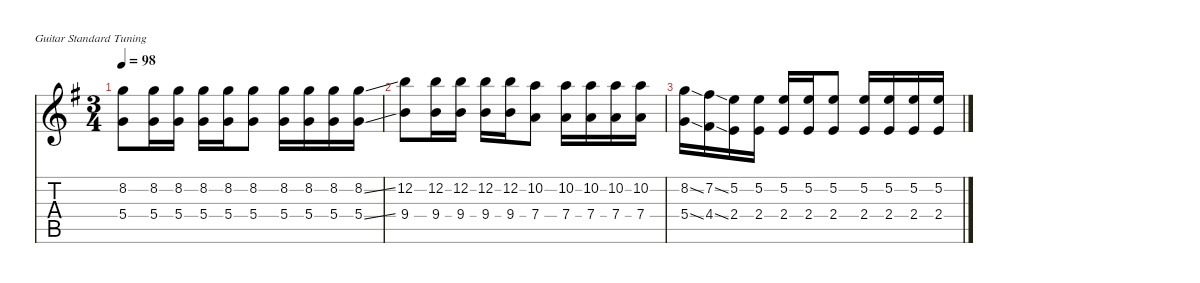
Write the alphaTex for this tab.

\defaultSystemsLayout 4
\hideDynamics
\bracketExtendMode nobrackets
\singleTrackTrackNamePolicy hidden
\multiTrackTrackNamePolicy hidden
\firstSystemTrackNameMode fullname
\otherSystemsTrackNameOrientation horizontal
\track ("Guitar 1" "dist.guit.") {mute instrument distortionguitar}
\staff {score tabs}
\tuning (E4 B3 G3 D3 A2 E2)
\ts (3 4)
\tempo 98
\clef g2
\ks eminor
(8.2{acc forcenatural} 5.4{acc forcenatural}).8{dy f beam Down} (8.2{acc forcenatural} 5.4{acc forcenatural}).16{beam Down} (8.2{acc forcenatural} 5.4{acc forcenatural}).16{beam Down} (8.2{acc forcenatural} 5.4{acc forcenatural}).16{beam Down} (8.2{acc forcenatural} 5.4{acc forcenatural}).16{beam Down} (8.2{acc forcenatural} 5.4{acc forcenatural}).8{beam Down} (8.2{acc forcenatural} 5.4{acc forcenatural}).16{beam Down} (8.2{acc forcenatural} 5.4{acc forcenatural}).16{beam Down} (8.2{acc forcenatural} 5.4{acc forcenatural}).16{beam Down} (8.2{ss acc forcenatural} 5.4{ss acc forcenatural}).16{beam Down} |
(12.2{acc forcenatural} 9.4{acc forcenatural}).8{beam Down} (12.2{acc forcenatural} 9.4{acc forcenatural}).16{beam Down} (12.2{acc forcenatural} 9.4{acc forcenatural}).16{beam Down} (12.2{acc forcenatural} 9.4{acc forcenatural}).16{beam Down} (12.2{acc forcenatural} 9.4{acc forcenatural}).16{beam Down} (10.2{acc forcenatural} 7.4{acc forcenatural}).8{beam Down} (10.2{acc forcenatural} 7.4{acc forcenatural}).16{beam Down} (10.2{acc forcenatural} 7.4{acc forcenatural}).16{beam Down} (10.2{acc forcenatural} 7.4{acc forcenatural}).16{beam Down} (10.2{acc forcenatural} 7.4{acc forcenatural}).16{beam Down} |
(8.2{ss acc forcenatural} 5.4{ss acc forcenatural}).16{beam Down} (7.2{ss acc #} 4.4{ss acc #}).16{beam Down} (5.2{acc forcenatural} 2.4{acc forcenatural}).16{beam Down} (5.2{acc forcenatural} 2.4{acc forcenatural}).16{beam Down} (5.2{acc forcenatural} 2.4{acc forcenatural}).16{beam Up} (5.2{acc forcenatural} 2.4{acc forcenatural}).16{beam Up} (5.2{acc forcenatural} 2.4{acc forcenatural}).8{beam Up} (5.2{acc forcenatural} 2.4{acc forcenatural}).16{beam Up} (5.2{acc forcenatural} 2.4{acc forcenatural}).16{beam Up} (5.2{acc forcenatural} 2.4{acc forcenatural}).16{beam Up} (5.2{acc forcenatural} 2.4{acc forcenatural}).16{beam Up}
